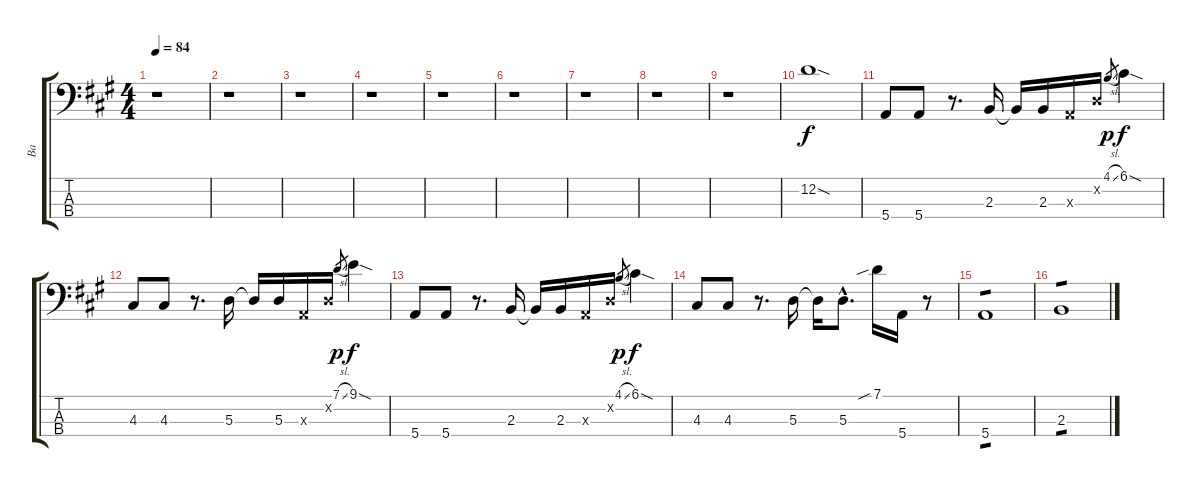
\track ("Ba" "Ba") {instrument electricbassfinger}
\staff {score tabs}
\tuning (G2 D2 A1 E1) {hide}
\ts (4 4)
\tempo 84
\clef f4
\ks a
r.1{dy f volume 14 instrument electricbassfinger} |
r.1 |
r.1 |
r.1 |
r.1 |
r.1 |
r.1 |
r.1 |
r.1 |
12.2{sod}.1 |
5.4.8 5.4.8 r.8{d} 2.3.16 2.3{t}.16 2.3.16 0.3{x}.16 0.2{x}.16 4.1{sl}.8{gr dy p} 6.1{sod}.4{dy f} |
4.3.8 4.3.8 r.8{d} 5.3.16 5.3{t}.16 5.3.16 0.3{x}.16 0.2{x}.16 7.1{sl}.8{gr dy p} 9.1{sod}.4{dy f} |
5.4.8 5.4.8 r.8{d} 2.3.16 2.3{t}.16 2.3.16 0.3{x}.16 0.2{x}.16 4.1{sl}.8{gr dy p} 6.1{sod}.4{dy f} |
4.3.8 4.3.8 r.8{d} 5.3.16 5.3{t}.16 5.3{hac}.8{d} 7.1{sib}.16 5.4.16 r.8 |
5.4.1{tp 1} |
2.3.1{tp 1}
